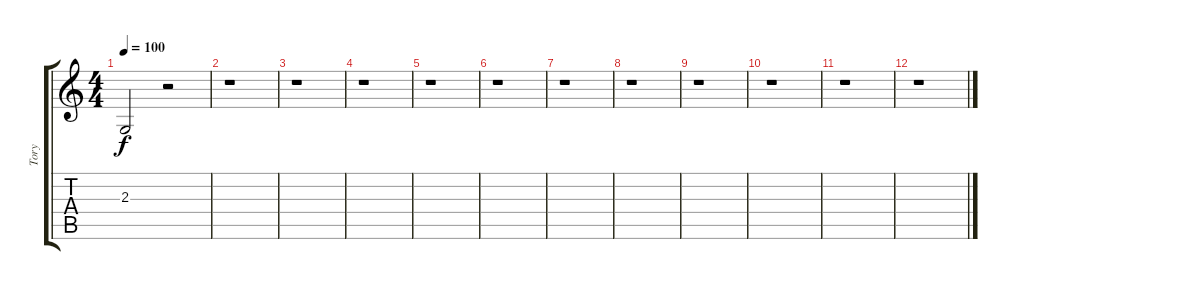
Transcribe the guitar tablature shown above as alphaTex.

\track ("Tory" "Tory") {instrument synthvoice}
\staff {score tabs}
\tuning (D4 A3 F3 C3 G2 C2) {hide}
\ts (4 4)
\tempo 100
\clef g2
\ks c
2.3.2{dy f} r.2 |
r.1 |
r.1 |
r.1 |
r.1 |
r.1 |
r.1 |
r.1 |
r.1 |
r.1 |
r.1 |
r.1
